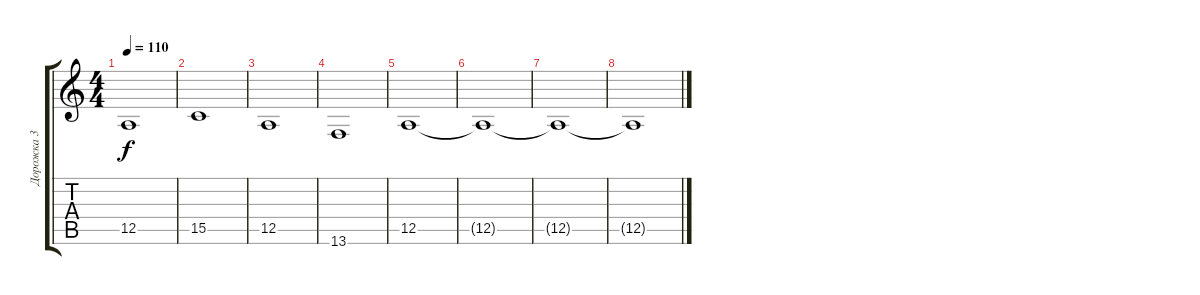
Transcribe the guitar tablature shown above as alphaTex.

\track ("Дорожка 3" "Дорожка 3") {instrument stringensemble2}
\staff {score tabs}
\tuning (E4 B3 G3 D3 A2 E2) {hide}
\ts (4 4)
\tempo 110
\clef g2
\ks c
12.5.1{dy f} |
15.5.1 |
12.5.1 |
13.6.1 |
12.5.1 |
12.5{t}.1 |
12.5{t}.1 |
12.5{t}.1
